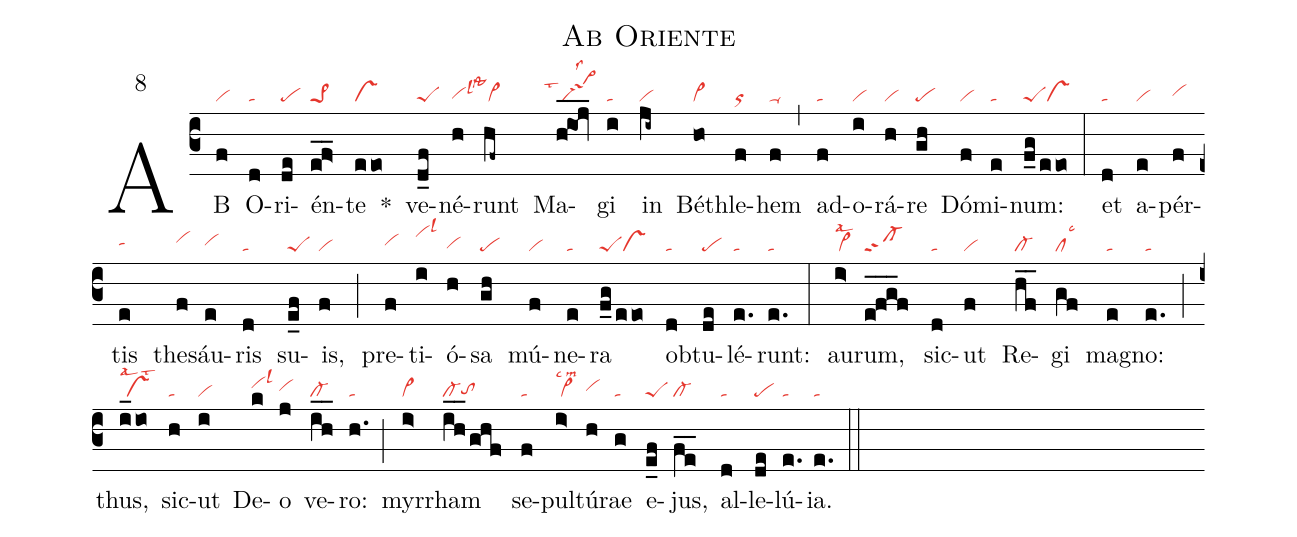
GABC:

name: Ab Oriente;
mode: 8;
nabc-lines: 1;
%%
(c3)
AB(f|vi) O(d|ta)ri(de|pe)én(e_f>_|pe>1)te(eeo|vs) *()
ve(d_f|peS)né(h|vihglsl3)runt(hf~|```vi>lssta1) Ma(h_!ioj__|```sa->1lst4lss2)gi(i|ta) in(ji~|vi) Béth(ho|vi>)le(f|or)hem(f|ta-) (,)
ad(f|ta)o(i|vi)rá(h|vi)re(gh|pe) Dó(f|vi)mi(e|ta)num:(f_g/eeo|peSvs) (:)
et(d|ta) a(e|vi)pér(f|vihh)tis(e|tahh) the(f|vihi)sáu(e|vihh)ris(d|ta) su(e_f|peS)is,(f|vi) (;)
pre(f|vihh)ti(i|vihklsl3)ó(h|vihg)sa(gh|pe) mú(f|vi)ne(e|ta)ra(f_g/eeo|peSvs) ob(d|ta)tu(de|pe)lé(e.|ta)runt:(e.|ta) (:)
au(i>|vi>lsal2)rum,(e_!f_g_f|cl-ppt2) sic(d|ta)ut(f|vi) Re(h_f_|cl-)gi(gf|cllsc3) ma(e|ta)gno:(e.|ta) (;)
thus,(i_/io|vslsal2lst2) sic(h|ta)ut(i|vi) De(k|vihilsl3)o(j|vihh) ve(i_h_|cl-)ro:(h.|ta) (;)
myr(i>|vi>)rham(i_h_/ghf|cl-tohg) se(f|ta)pul(i>|vi>lsc2lsm2)tú(h|vihh)rae(g|ta) e(e_f|peS)jus,(f_e_|cl-) al(d|ta)le(de|pe)lú(e.|ta)ia.(e.|ta) (::)
